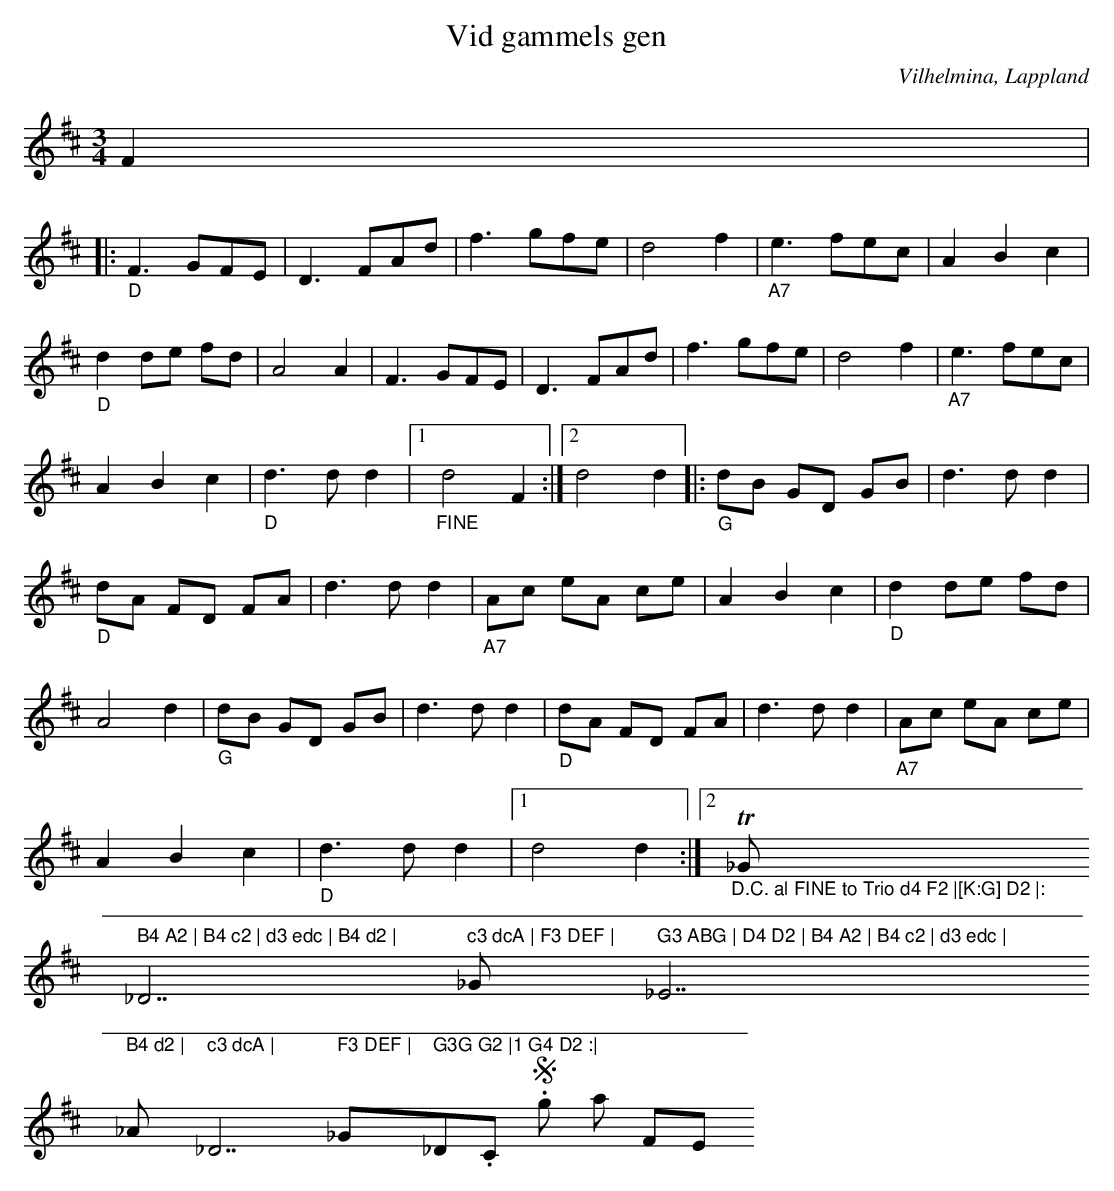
X:1
T:Vid gammels gen
O:Vilhelmina, Lappland
M:3/4
L:1/8
K:D
 F2|:!"_D" F3 GFE | D3 FAd | f3 gfe | d4 f2 |"_A7" e3 fec | A2 B2 c2 |"_D" d2 de fd | A4 A2 | F3 GFE | D3 FAd | f3 gfe | d4 f2 |"_A7" e3 fec | A2 B2 c2 |"_D" d3 d d2 |1"_FINE" d4 F2:|2 d4 d2 |:"_G" dB GD GB | d3 d d2 |"_D" dA FD FA | d3 d d2 | "_A7" Ac eA ce | A2 B2 c2 |"_D" d2 de fd | A4 d2 |"_G" dB GD GB | d3 d d2 |"_D" dA FD FA | d3 d d2 |"_A7" Ac eA ce | A2 B2 c2 |"_D" d3 d d2 |1 d4 d2 :|2 "_D.C. al FINE to Trio d4 F2 |[K:G] D2 |:"Trio" "_G" B4 A2 | B4 c2 | d3 edc | B4 d2 |"_D7" c3 dcA | F3 DEF |"_G" G3 ABG | D4 D2 | B4 A2 | B4 c2 | d3 edc |"_E7" B4 d2 |"_Am" c3 dcA |"_D7" F3 DEF |"_G" G3G G2 |1 G4 D2 :|"_D.C. Signo al FINE" 2 G4 F2|
